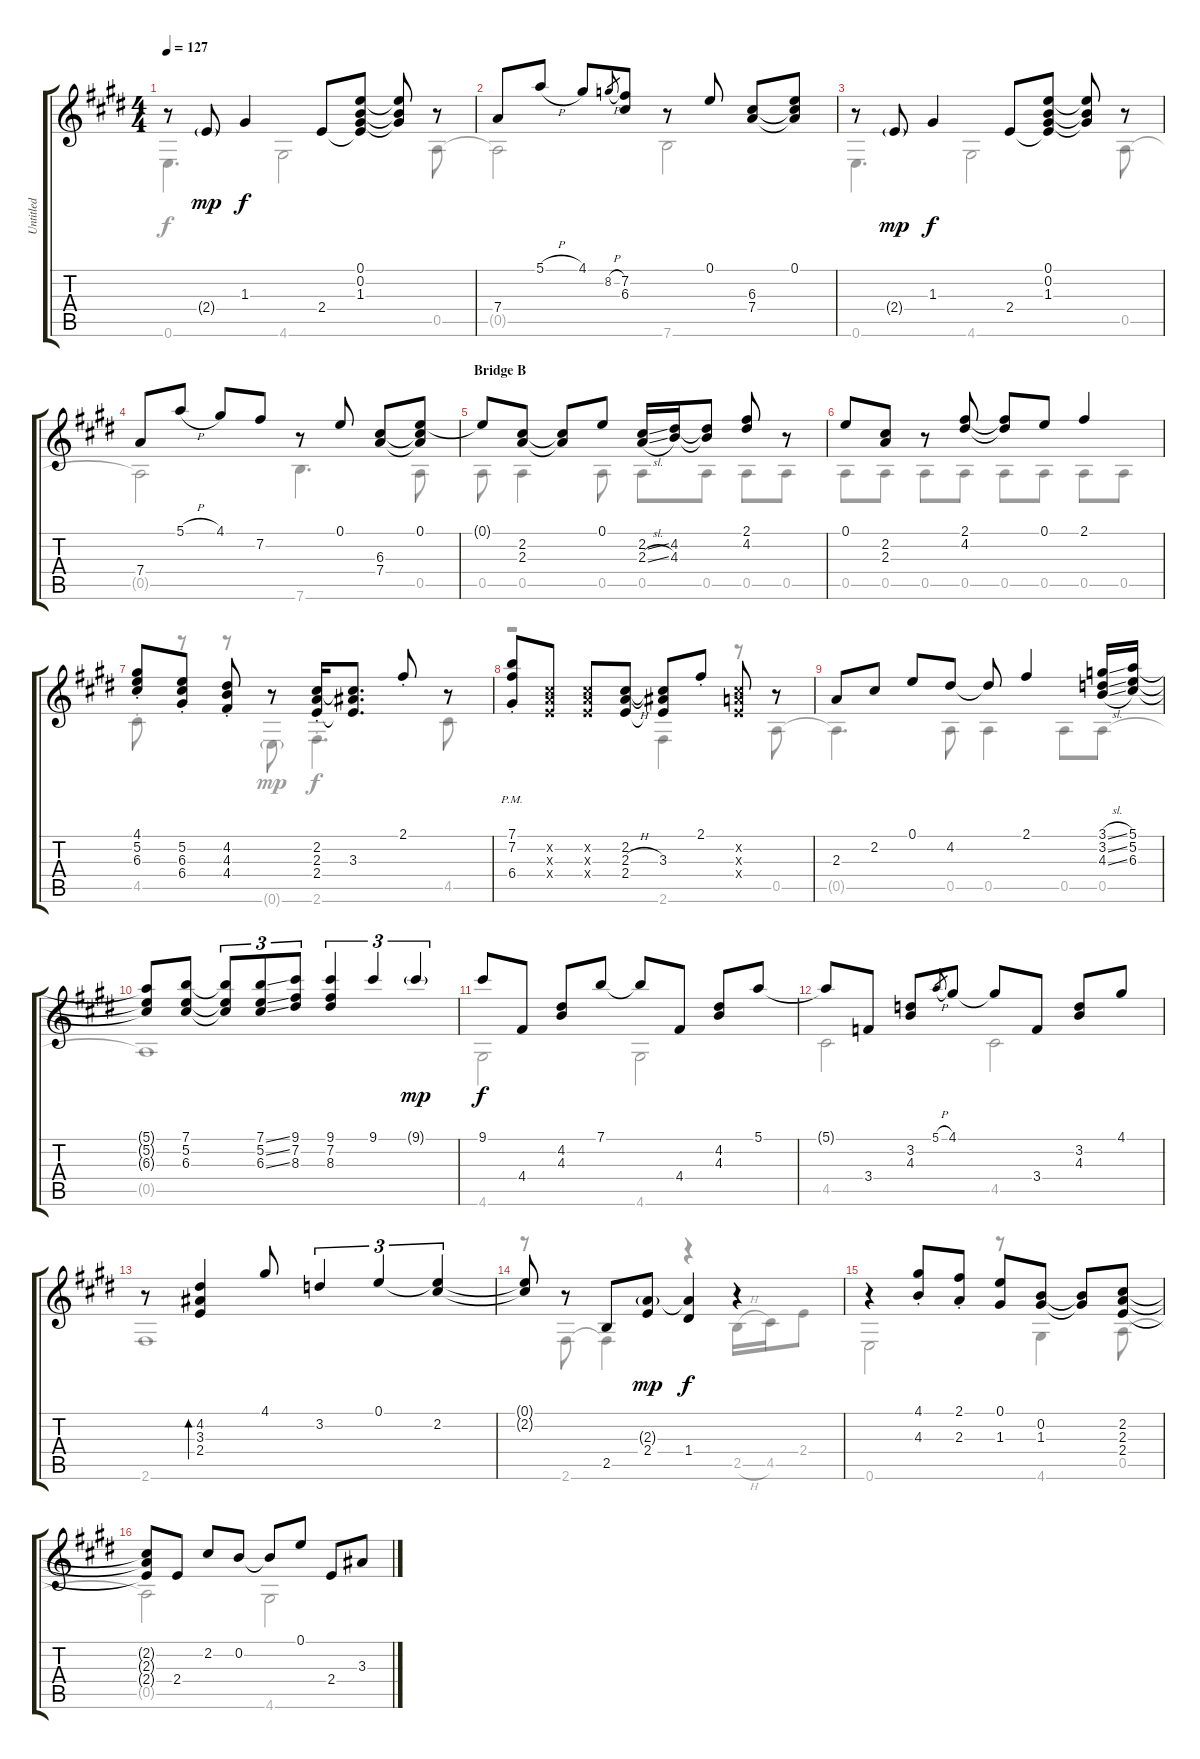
\track ("Untitled" "Untitled") {instrument acousticguitarnylon}
\staff {score tabs}
\tuning (E4 B3 G3 D3 A2 E2) {hide}
\voice
\ts (4 4)
\tempo 127
\clef g2
\ks c#minor
r.8{dy f} 2.4{g}.8{dy mp} 1.3.4{dy f} 2.4.8 (0.1 0.2 1.3 2.4{t}).8 (0.1{t} 0.2{t} 1.3{t}).8 r.8 |
7.4.8 5.1{h}.8 4.1.8 8.2{h}.8{gr} (7.2 6.3).8 r.8 0.1.8 (6.3 7.4).8 (0.1 6.3{t} 7.4{t}).8 |
\ks e
r.8 2.4{g}.8{dy mp} 1.3.4{dy f} 2.4.8 (0.1 0.2 1.3 2.4{t}).8 (0.1{t} 0.2{t} 1.3{t}).8 r.8 |
\ks c#minor
7.4.8 5.1{h}.8 4.1.8 7.2.8 r.8 0.1.8 (6.3 7.4).8 (0.1 6.3{t} 7.4{t}).8 |
\section ("" "Bridge B")
0.1{t}.8 (2.2 2.3).8 (2.2{t} 2.3{t}).8 0.1.8 (2.2{ss} 2.3{sl}).16 (4.2 4.3).16 (4.2{t} 4.3{t}).8 (2.1 4.2).8 r.8 |
\ks e
0.1.8 (2.2 2.3).8 r.8 (2.1 4.2).8 (2.1{t} 4.2{t}).8 0.1.8 2.1.4 |
\ks c#minor
(4.1{st} 5.2{st} 6.3{st}).8 (5.2{st} 6.3{st} 6.4{st}).8 (4.2{st} 4.3{st} 4.4{st}).8 r.8 (2.2{st} 2.3{st} 2.4{st}).16 (2.2{t} 3.3 2.4{t}).8{d} 2.1{st}.8 r.8 |
(7.1{pm st} 7.2{pm st} 6.4{pm st}).8 (2.2{x} 2.3{x} 2.4{x}).8 (2.2{x} 2.3{x} 2.4{x}).8 (2.2 2.3{h} 2.4).8 (2.2{t} 3.3 2.4{t}).8 2.1{st}.8 (2.2{x} 2.3{x} 2.4{x}).8 r.8 |
\ks e
2.3.8 2.2.8 0.1.8 4.2.8 4.2{t}.8 2.1.4 (3.1{sl} 3.2{sl} 4.3{sl}).16 (5.1 5.2 6.3).16 |
\ks c#minor
(5.1{t} 5.2{t} 6.3{t}).8 (7.1 5.2 6.3).8 (7.1{t} 5.2{t} 6.3{t}).8{tu (3 2)} (7.1{ss} 5.2{ss} 6.3{ss}).8{tu (3 2)} (9.1 7.2 8.3).8{tu (3 2)} (9.1 7.2 8.3).4{tu (3 2)} 9.1.4{tu (3 2)} 9.1{g}.4{tu (3 2) dy mp} |
9.1.8{dy f} 4.4.8 (4.2 4.3).8 7.1.8 7.1{t}.8 4.4.8 (4.2 4.3).8 5.1.8 |
\ks e
5.1{t}.8 3.4.8 (3.2 4.3).8 5.1{h}.8{gr} 4.1.8 4.1{t}.8 3.4.8 (3.2 4.3).8 4.1.8 |
\ks c#minor
r.8 (4.2 3.3 2.4).4{bd 30} 4.1.8 3.2.4{tu (3 2)} 0.1.4{tu (3 2)} (0.1{t} 2.2).4{tu (3 2)} |
(0.1{t} 2.2{t}).8 r.8 2.5.8 (2.3{g} 2.4).8{dy mp} (2.3{t} 1.4).4{dy f} r.4 |
\ks e
r.4 (4.1{st} 4.3{st}).8 (2.1{st} 2.3{st}).8 (0.1 1.3).8 (0.2 1.3).8 (0.2{t} 1.3{t}).8 (2.2 2.3 2.4).8 |
\ks c#minor
(2.2{t} 2.3{t} 2.4{t}).8 2.4.8 2.2.8 0.2.8 0.2{t}.8 0.1.8 2.4.8 3.3.8
\voice
\clef g2
\ottava regular
\simile none
\ks c#minor
0.6.4{d dy f} 4.6.2 0.5.8 |
0.5{t}.2 7.6.2 |
\ks e
0.6.4{d} 4.6.2 0.5.8 |
\ks c#minor
0.5{t}.2 7.6.4{d} 0.5.8 |
0.5.8 0.5.4 0.5.8 0.5.8 0.5.8 0.5.8 0.5.8 |
\ks e
0.5.8 0.5.8 0.5.8 0.5.8 0.5.8 0.5.8 0.5.8 0.5.8 |
\ks c#minor
4.5{st}.8 r.8 r.8 0.6{g}.8{dy mp} 2.6{st}.4{d dy f} 4.5.8 |
r.2 2.6.4 r.8 0.5.8 |
\ks e
0.5{t}.4{d} 0.5.8 0.5.4 0.5.8 0.5.8 |
\ks c#minor
0.5{t}.1 |
4.6.2 4.6.2 |
\ks e
4.5.2 4.5.2 |
\ks c#minor
2.6.1 |
r.8 2.6.8 2.6{t}.4 r.4 2.5{h}.16 4.5.16 2.4.8 |
\ks e
0.6.2 r.8 4.6.4 0.5.8 |
\ks c#minor
0.5{t}.2 4.6.2
